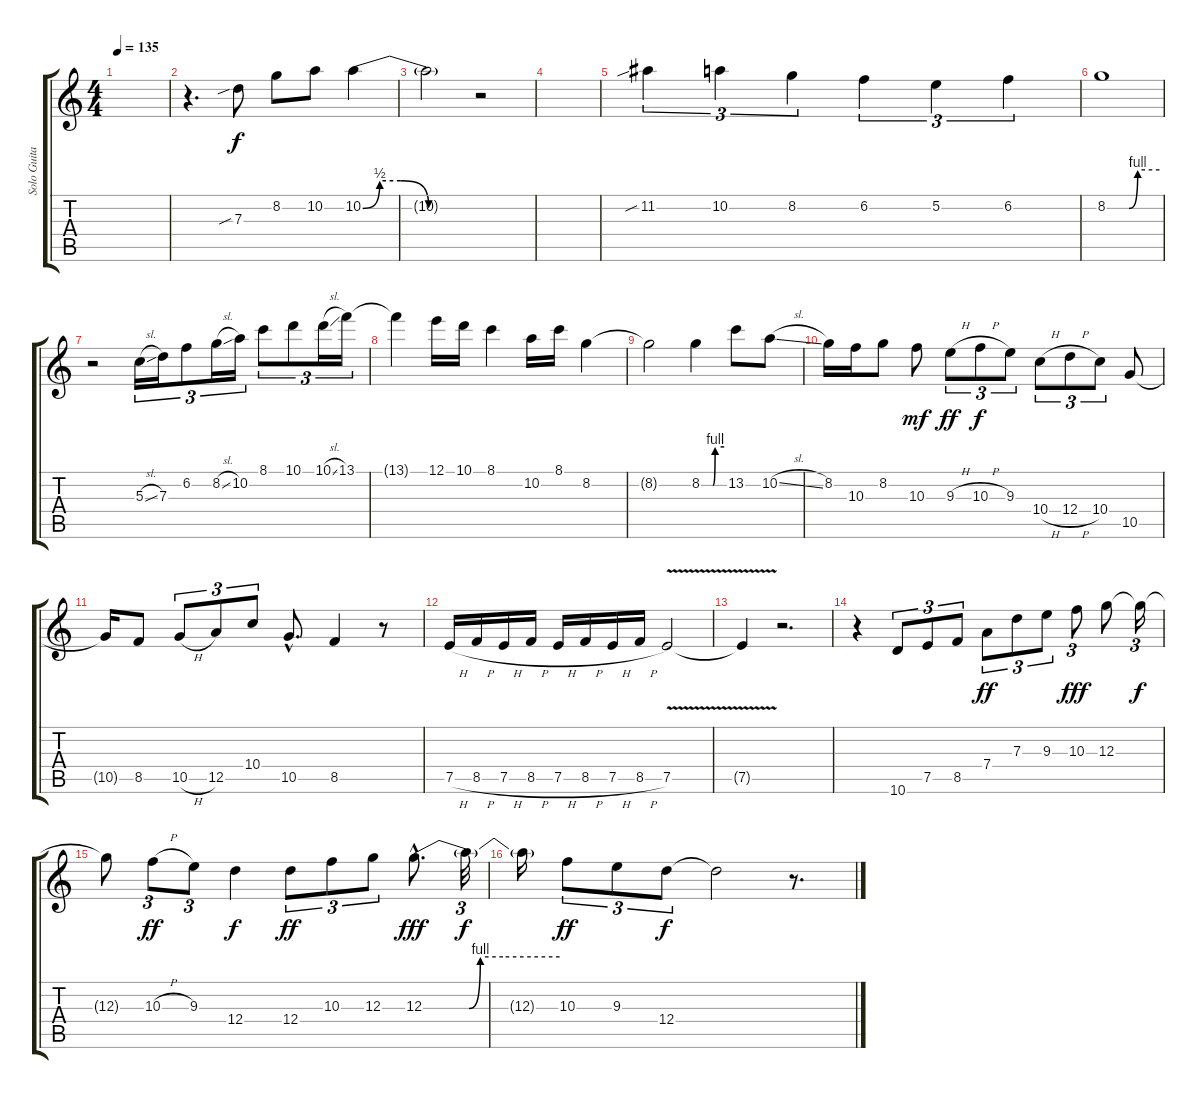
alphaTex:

\track ("Solo Guitar" "Solo Guita") {instrument overdrivenguitar}
\staff {score tabs}
\tuning (E4 B3 G3 D3 A2 E2) {hide}
\ts (4 4)
\tempo 135
\clef g2
\ks c
|
r.4{d} 7.3{sib}.8{dy f} 8.2.8 10.2.8 10.2{be (custom 0 0 9 2 20 2 35 0 60 0)}.4 |
10.2{t}.2 r.2 |
|
11.2{sib}.4{tu (3 2)} 10.2.4{tu (3 2)} 8.2.4{tu (3 2)} 6.2.4{tu (3 2)} 5.2.4{tu (3 2)} 6.2.4{tu (3 2)} |
8.2{be (custom 0 0 25 0 35 4 60 4)}.1 |
r.2 5.3{sl}.16{tu (3 2)} 7.3.16{tu (3 2)} 6.2.8{tu (3 2)} 8.2{sl}.16{tu (3 2)} 10.2.16{tu (3 2)} 8.1.8{tu (3 2)} 10.1.8{tu (3 2)} 10.1{sl}.16{tu (3 2)} 13.1.16{tu (3 2)} |
13.1{t}.4 12.1.16 10.1.16 8.1.4 10.2.16 8.1.16 8.2.4 |
8.2{t}.2 8.2{be (custom 0 0 30 0 36 4 60 4)}.4 13.2.8 10.2{sl}.8 |
8.2.16 10.3.16 8.2.8 10.3.8{dy mf} 9.3{h}.8{tu (3 2) dy ff} 10.3{h}.8{tu (3 2) dy f} 9.3.8{tu (3 2)} 10.4{h}.8{tu (3 2)} 12.4{h}.8{tu (3 2)} 10.4.8{tu (3 2)} 10.5.8 |
10.5{t}.16 8.5.8 10.5{h}.8{tu (3 2)} 12.5.8{tu (3 2)} 10.4.8{tu (3 2)} 10.5{hac}.8{d} 8.5.4 r.8 |
7.5{h}.16 8.5{h}.16 7.5{h}.16 8.5{h}.16 7.5{h}.16 8.5{h}.16 7.5{h}.16 8.5{h}.16 7.5{v}.2 |
7.5{t}.4 r.2{d} |
r.4 10.6.8{tu (3 2)} 7.5.8{tu (3 2)} 8.5.8{tu (3 2)} 7.4.8{tu (3 2) dy ff} 7.3.8{tu (3 2)} 9.3.8{tu (3 2)} 10.3.8{tu (3 2) dy fff} 12.3.8 12.3{t}.16{tu (3 2) dy f} |
12.3{t}.8 10.3{h}.8{tu (3 2) dy ff} 9.3.8{tu (3 2)} 12.4.4{dy f} 12.4.8{tu (3 2) dy ff} 10.3.8{tu (3 2)} 12.3.8{tu (3 2)} 12.3{be (custom 0 0 20 0 25 4 35 4 60 4) hac}.8{d dy fff} 12.3{t}.32{tu (3 2) dy f} |
12.3{t}.16 10.3.8{tu (3 2) dy ff} 9.3.8{tu (3 2)} 12.4.8{tu (3 2) dy f} 12.4{t}.2 r.8{d}
